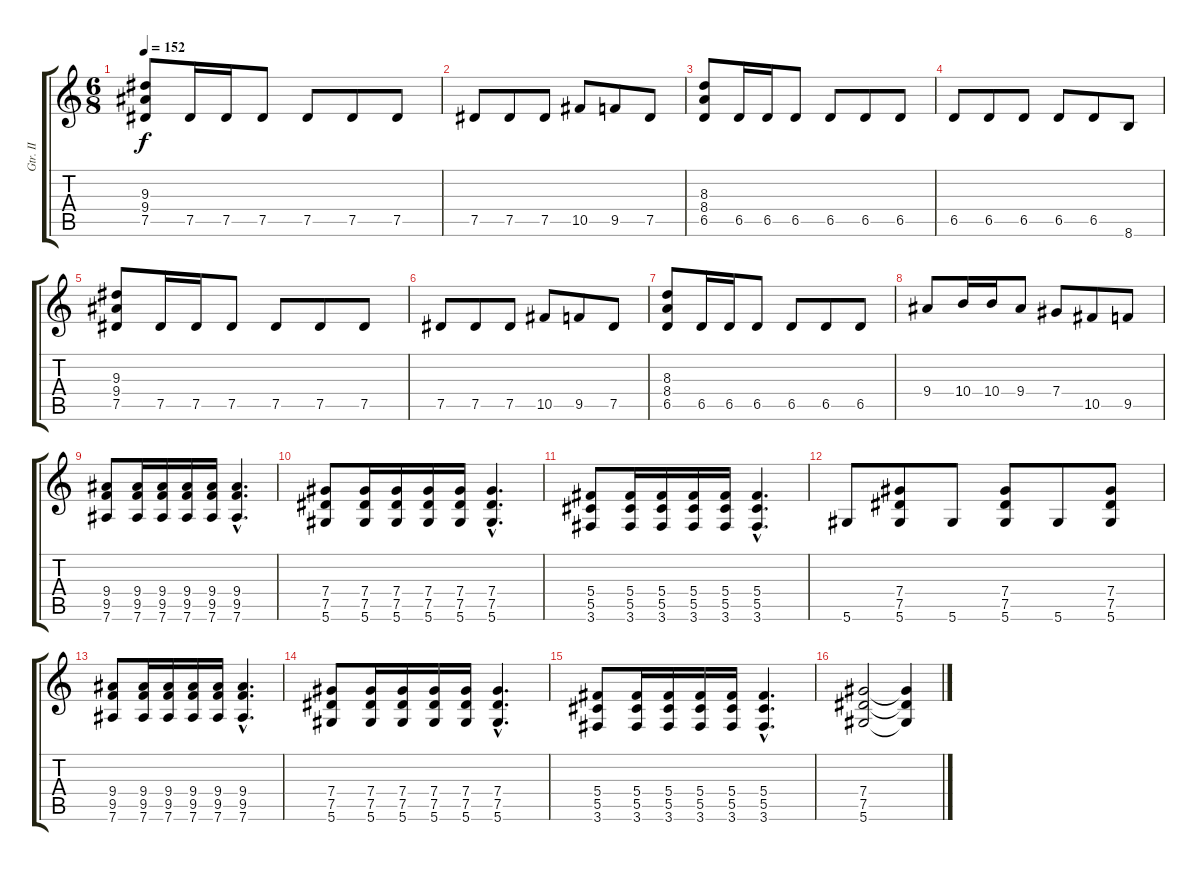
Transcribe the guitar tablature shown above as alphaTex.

\track ("Gtr. II" "Gtr. II") {instrument distortionguitar}
\staff {score tabs}
\tuning (Eb4 Bb3 Gb3 Db3 Ab2 Eb2) {hide}
\ts (6 8)
\tempo 152
\clef g2
\ks c
(9.3 9.4 7.5).8{dy f} 7.5.16 7.5.16 7.5.8 7.5.8 7.5.8 7.5.8 |
7.5.8 7.5.8 7.5.8 10.5.8 9.5.8 7.5.8 |
(8.3 8.4 6.5).8 6.5.16 6.5.16 6.5.8 6.5.8 6.5.8 6.5.8 |
6.5.8 6.5.8 6.5.8 6.5.8 6.5.8 8.6.8 |
(9.3 9.4 7.5).8 7.5.16 7.5.16 7.5.8 7.5.8 7.5.8 7.5.8 |
7.5.8 7.5.8 7.5.8 10.5.8 9.5.8 7.5.8 |
(8.3 8.4 6.5).8 6.5.16 6.5.16 6.5.8 6.5.8 6.5.8 6.5.8 |
9.4.8 10.4.16 10.4.16 9.4.8 7.4.8 10.5.8 9.5.8 |
(9.4 9.5 7.6).8 (9.4 9.5 7.6).16 (9.4 9.5 7.6).16 (9.4 9.5 7.6).16 (9.4 9.5 7.6).16 (9.4{hac} 9.5{hac} 7.6{hac}).4{d} |
(7.4 7.5 5.6).8 (7.4 7.5 5.6).16 (7.4 7.5 5.6).16 (7.4 7.5 5.6).16 (7.4 7.5 5.6).16 (7.4{hac} 7.5{hac} 5.6{hac}).4{d} |
(5.4 5.5 3.6).8 (5.4 5.5 3.6).16 (5.4 5.5 3.6).16 (5.4 5.5 3.6).16 (5.4 5.5 3.6).16 (5.4{hac} 5.5{hac} 3.6{hac}).4{d} |
5.6.8 (7.4 7.5 5.6).8 5.6.8 (7.4 7.5 5.6).8 5.6.8 (7.4 7.5 5.6).8 |
(9.4 9.5 7.6).8 (9.4 9.5 7.6).16 (9.4 9.5 7.6).16 (9.4 9.5 7.6).16 (9.4 9.5 7.6).16 (9.4{hac} 9.5{hac} 7.6{hac}).4{d} |
(7.4 7.5 5.6).8 (7.4 7.5 5.6).16 (7.4 7.5 5.6).16 (7.4 7.5 5.6).16 (7.4 7.5 5.6).16 (7.4{hac} 7.5{hac} 5.6{hac}).4{d} |
(5.4 5.5 3.6).8 (5.4 5.5 3.6).16 (5.4 5.5 3.6).16 (5.4 5.5 3.6).16 (5.4 5.5 3.6).16 (5.4{hac} 5.5{hac} 3.6{hac}).4{d} |
(7.4 7.5 5.6).2 (7.4{t} 7.5{t} 5.6{t}).4
